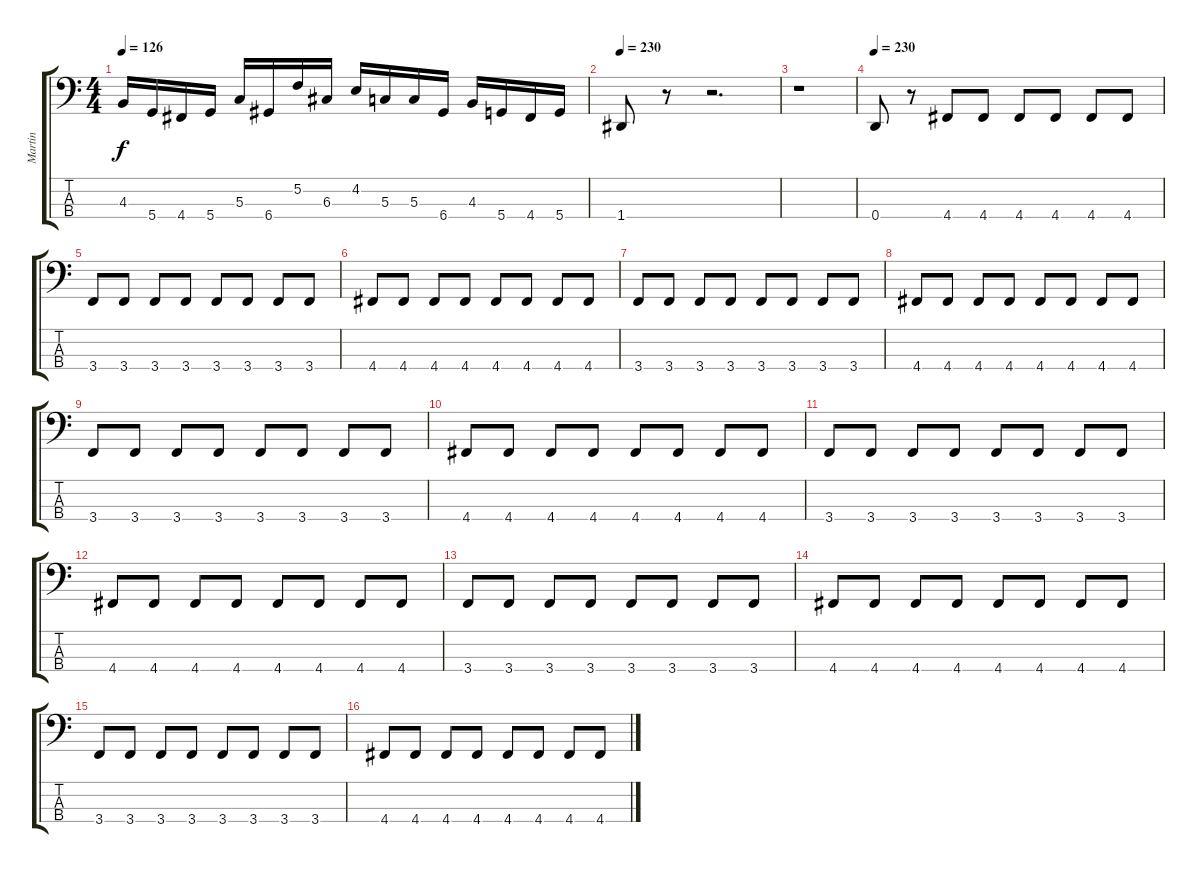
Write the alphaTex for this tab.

\track ("Martin" "Martin") {instrument electricbassfinger}
\staff {score tabs}
\tuning (F2 C2 G1 D1) {hide}
\ts (4 4)
\tempo 126
\clef f4
\ks c
4.3.16{dy f} 5.4.16 4.4.16 5.4.16 5.3.16 6.4.16 5.2.16 6.3.16 4.2.16 5.3.16 5.3.16 6.4.16 4.3.16 5.4.16 4.4.16 5.4.16 |
\tempo 230
1.4.8 r.8 r.2{d} |
r.1 |
\tempo 230
0.4.8 r.8 4.4.8 4.4.8 4.4.8 4.4.8 4.4.8 4.4.8 |
3.4.8 3.4.8 3.4.8 3.4.8 3.4.8 3.4.8 3.4.8 3.4.8 |
4.4.8 4.4.8 4.4.8 4.4.8 4.4.8 4.4.8 4.4.8 4.4.8 |
3.4.8 3.4.8 3.4.8 3.4.8 3.4.8 3.4.8 3.4.8 3.4.8 |
4.4.8 4.4.8 4.4.8 4.4.8 4.4.8 4.4.8 4.4.8 4.4.8 |
3.4.8 3.4.8 3.4.8 3.4.8 3.4.8 3.4.8 3.4.8 3.4.8 |
4.4.8 4.4.8 4.4.8 4.4.8 4.4.8 4.4.8 4.4.8 4.4.8 |
3.4.8 3.4.8 3.4.8 3.4.8 3.4.8 3.4.8 3.4.8 3.4.8 |
4.4.8 4.4.8 4.4.8 4.4.8 4.4.8 4.4.8 4.4.8 4.4.8 |
3.4.8 3.4.8 3.4.8 3.4.8 3.4.8 3.4.8 3.4.8 3.4.8 |
4.4.8 4.4.8 4.4.8 4.4.8 4.4.8 4.4.8 4.4.8 4.4.8 |
3.4.8 3.4.8 3.4.8 3.4.8 3.4.8 3.4.8 3.4.8 3.4.8 |
4.4.8 4.4.8 4.4.8 4.4.8 4.4.8 4.4.8 4.4.8 4.4.8
